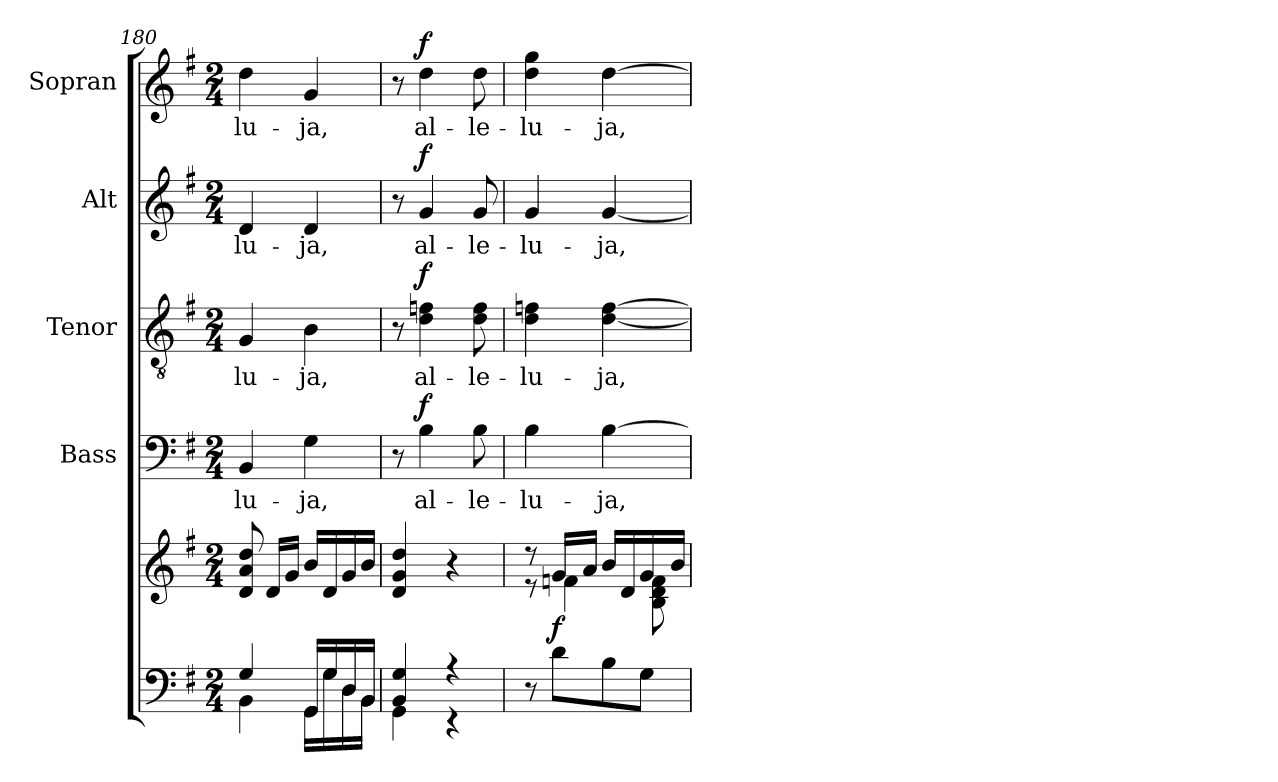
**kern	**kern	**dynam	**kern	**text	**dynam	**kern	**text	**dynam	**kern	**text	**dynam	**kern	**text	**dynam
*part5	*part5	*part5	*part4	*part4	*part4	*part3	*part3	*part3	*part2	*part2	*part2	*part1	*part1	*part1
*staff6	*staff5	*staff5/6	*staff4	*staff4	*staff4	*staff3	*staff3	*staff3	*staff2	*staff2	*staff2	*staff1	*staff1	*staff1
*	*	*	*I"Bass	*	*	*I"Tenor	*	*	*I"Alt	*	*	*I"Sopran	*	*
*	*	*	*I'B.	*	*	*I'T.	*	*	*I'A.	*	*	*I'S.	*	*
*clefF4	*clefG2	*	*clefF4	*	*	*clefGv2	*	*	*clefG2	*	*	*clefG2	*	*
*k[f#]	*k[f#]	*	*k[f#]	*	*	*k[f#]	*	*	*k[f#]	*	*	*k[f#]	*	*
*G:	*G:	*	*G:	*	*	*G:	*	*	*G:	*	*	*G:	*	*
*M2/4	*M2/4	*	*M2/4	*	*	*M2/4	*	*	*M2/4	*	*	*M2/4	*	*
=180	=180	=180	=180	=180	=180	=180	=180	=180	=180	=180	=180	=180	=180	=180
*^	*	*	*	*	*	*	*	*	*	*	*	*	*	*
!	!	!	!	!	!LO:LY:b	!	!	!LO:LY:b	!	!	!LO:LY:b	!	!	!LO:LY:b	!
4G/	4BB\	8d/ 8a/ 8dd/	.	4BB/	-lu-	.	4G/	-lu-	.	4d/	-lu-	.	4dd\	-lu-	.
.	.	16d/LL	.	.	.	.	.	.	.	.	.	.	.	.	.
.	.	16g/JJ	.	.	.	.	.	.	.	.	.	.	.	.	.
!	!	!	!	!	!LO:LY:b	!	!	!LO:LY:b	!	!	!LO:LY:b	!	!	!LO:LY:b	!
16GG/LL	16GG\LL	16b/LL	.	4G\	-ja,	.	4B\	-ja,	.	4d/	-ja,	.	4g/	-ja,	.
16G/	16G\	16d/	.	.	.	.	.	.	.	.	.	.	.	.	.
16D/	16D\	16g/	.	.	.	.	.	.	.	.	.	.	.	.	.
16BB/JJ	16BB\JJ	16b/JJ	.	.	.	.	.	.	.	.	.	.	.	.	.
=181	=181	=181	=181	=181	=181	=181	=181	=181	=181	=181	=181	=181	=181	=181	=181
4BB/ 4G/	4GG\	4d/ 4g/ 4dd/	.	8r	.	.	8r	.	.	8r	.	.	8r	.	.
!	!	!	!	!	!LO:LY:b	!LO:DY:a	!	!LO:LY:b	!LO:DY:a	!	!LO:LY:b	!LO:DY:a	!	!LO:LY:b	!LO:DY:a
.	.	.	.	4B\	al-	f	4d\ 4fn\	al-	f	4g/	al-	f	4dd\	al-	f
4r	4r	4r	.	.	.	.	.	.	.	.	.	.	.	.	.
!	!	!	!	!	!LO:LY:b	!	!	!LO:LY:b	!	!	!LO:LY:b	!	!	!LO:LY:b	!
.	.	.	.	8B\	-le-	.	8d\ 8f\	-le-	.	8g/	-le-	.	8dd\	-le-	.
*v	*v	*	*	*	*	*	*	*	*	*	*	*	*	*	*
!!LO:PB:g=z
=182	=182	=182	=182	=182	=182	=182	=182	=182	=182	=182	=182	=182	=182	=182
*	*^	*	*	*	*	*	*	*	*	*	*	*	*	*
!	!	!	!	!	!LO:LY:b	!	!	!LO:LY:b	!	!	!LO:LY:b	!	!	!LO:LY:b	!
8r	8r	8r	.	4B\	-lu-	.	4d\ 4fn\	-lu-	.	4g/	-lu-	.	4dd\ 4gg\	-lu-	.
!	!	!	!LO:DY:b	!	!	!	!	!	!	!	!	!	!	!	!
8d\L	16g/LL	4fn\	f	.	.	.	.	.	.	.	.	.	.	.	.
.	16a/JJ	.	.	.	.	.	.	.	.	.	.	.	.	.	.
!	!	!	!	!	!LO:LY:b	!	!	!LO:LY:b	!	!	!LO:LY:b	!	!	!LO:LY:b	!
8B\	16b/LL	.	.	[4B\	-ja,	.	[4d\ [4f\	-ja,	.	[4g/	-ja,	.	[4dd\	-ja,	.
.	16d/	.	.	.	.	.	.	.	.	.	.	.	.	.	.
8G\J	16g/	8B\ 8d\ 8f\	.	.	.	.	.	.	.	.	.	.	.	.	.
.	16b/JJ	.	.	.	.	.	.	.	.	.	.	.	.	.	.
*	*v	*v	*	*	*	*	*	*	*	*	*	*	*	*	*
=	=	=	=	=	=	=	=	=	=	=	=	=	=	=
*-	*-	*-	*-	*-	*-	*-	*-	*-	*-	*-	*-	*-	*-	*-
